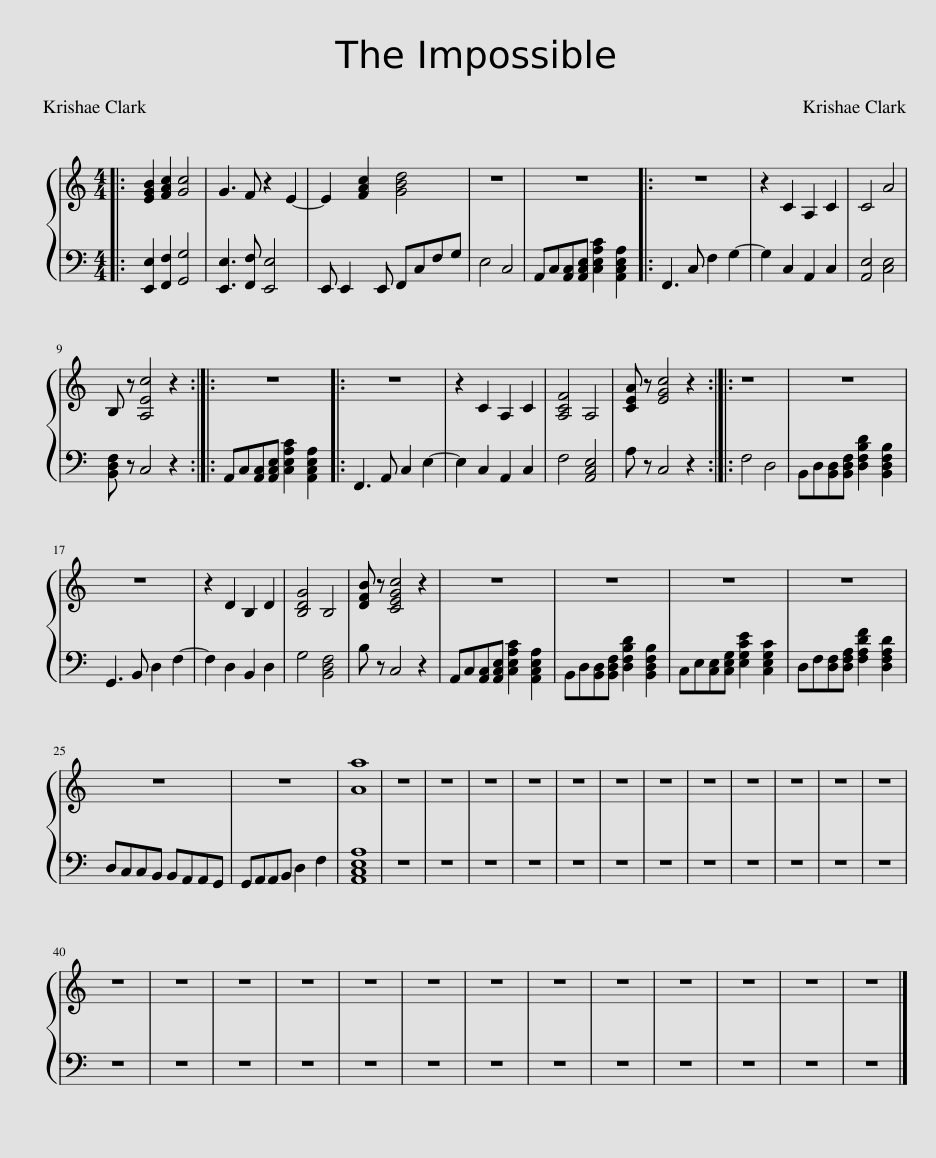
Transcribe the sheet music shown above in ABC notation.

X:1
%%score { 1 | 2 }
L:1/8
M:4/4
I:linebreak $
K:C
V:1 treble
V:2 bass
V:1
|: [EGB]2 [FAc]2 [Gc]4 | G3 F z2 E2- | E2 [FAc]2 [GBd]4 | z8 | z8 |: %5
 z8 | z2 C2 A,2 C2 | C4 A4 |$ B, z [A,Ec]4 z2 :: z8 |: %10
 z8 | z2 C2 A,2 C2 | [A,CF]4 A,4 | [CEA] z [EGc]4 z2 :: z8 | %15
 z8 |$ z8 | z2 D2 B,2 D2 | [B,DG]4 B,4 | [DFB] z [CEGc]4 z2 | %20
 z8 | z8 | z8 | z8 |$ z8 | %25
 z8 | [Aa]8 | z8 | z8 | z8 | %30
 z8 | z8 | z8 | z8 | z8 | %35
 z8 | z8 | z8 | z8 |$ z8 | %40
 z8 | z8 | z8 | z8 | z8 | %45
 z8 | z8 | z8 | z8 | z8 | %50
 z8 | z8 |] %52
V:2
|: [E,,E,]2 [F,,F,]2 [G,,G,]4 | [E,,E,]3 [F,,F,] [E,,E,]4 | E,, E,,2 E,, F,,C,F,G, | E,4 C,4 | A,,C,[A,,C,][A,,C,E,] [C,E,A,C]2 [A,,C,E,A,]2 |: %5
 F,,3 C, F,2 G,2- | G,2 C,2 A,,2 C,2 | [A,,E,]4 [C,E,]4 |$ [B,,D,F,] z C,4 z2 :: A,,C,[A,,C,][A,,C,E,] [C,E,A,C]2 [A,,C,E,A,]2 |: %10
 F,,3 A,, C,2 E,2- | E,2 C,2 A,,2 C,2 | F,4 [A,,C,E,]4 | A, z C,4 z2 :: F,4 D,4 | %15
 B,,D,[B,,D,][B,,D,F,] [D,F,B,D]2 [B,,D,F,B,]2 |$ G,,3 B,, D,2 F,2- | F,2 D,2 B,,2 D,2 | G,4 [B,,D,F,]4 | B, z C,4 z2 | %20
 A,,C,[A,,C,][A,,C,E,] [C,E,A,C]2 [A,,C,E,A,]2 | B,,D,[B,,D,][B,,D,F,] [D,F,B,D]2 [B,,D,F,B,]2 | C,E,[C,E,][C,E,G,] [E,G,CE]2 [C,E,G,C]2 | D,F,[D,F,][D,F,A,] [F,A,DF]2 [D,F,A,D]2 |$ D,C,C,B,, B,,A,,A,,G,, | %25
 G,,A,,A,,B,, D,2 F,2 | [A,,C,E,A,]8 | z8 | z8 | z8 | %30
 z8 | z8 | z8 | z8 | z8 | %35
 z8 | z8 | z8 | z8 |$ z8 | %40
 z8 | z8 | z8 | z8 | z8 | %45
 z8 | z8 | z8 | z8 | z8 | %50
 z8 | z8 |] %52
